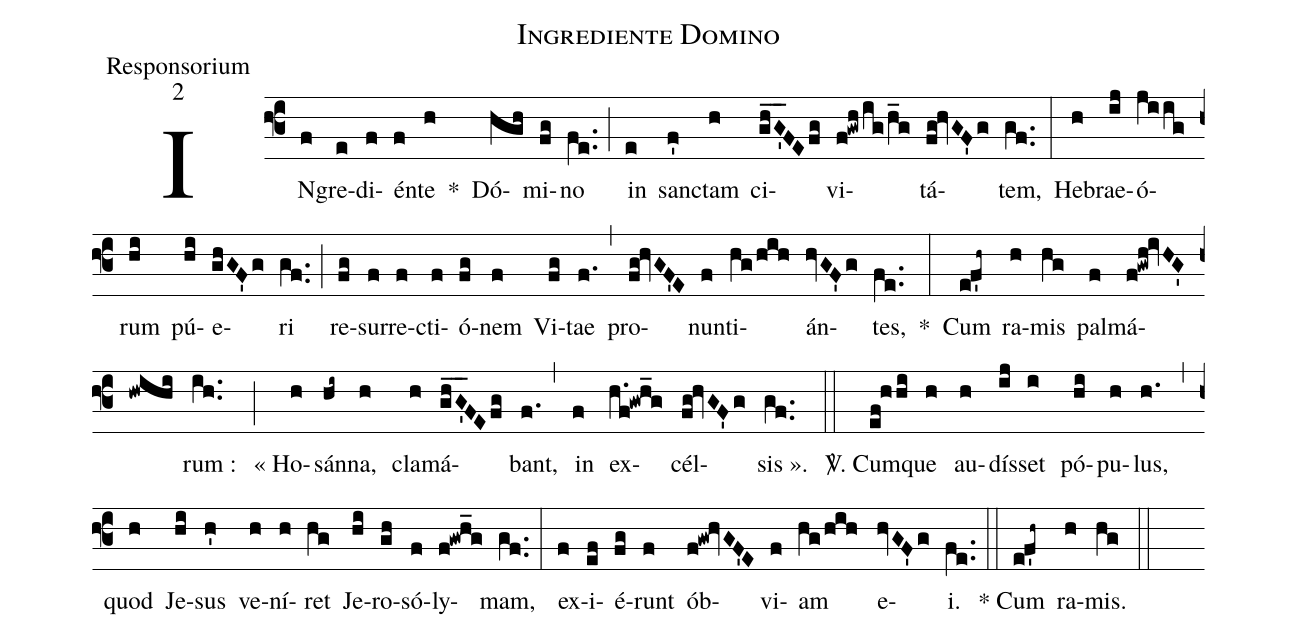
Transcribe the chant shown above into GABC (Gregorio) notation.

name:Ingrediente Domino;
office-part:Responsorium;
mode:2;
%%
(f3) IN(f)gre(e)di(f)én(f)te(h) *() Dó(hgh)mi(fg)no(fe..) (;) in(e) san(f')ctam(h) ci(gh_G'_FEfg)vi(f!gwh/ig/h_g)tá(fg!hvGF'g)tem,(gf..) (:) He(h)brae(ij)ó(jiig)rum(hi) pú(hi)e(ghGF'g)ri(gf..) (;) re(fg)sur(f)re(f)cti(f)ó(fg)nem(f) Vi(fg)tae(f.) (,) pro(fg!hvGF'E)nun(f)ti(hg/hih)án(hvGF'g)tes,(fe..) *(:) Cum(ef'h~) ra(h)mis(hg) pal(f)má(f!gwh!ivHG'hwihi)rum :(ih..) (;) « Ho(h)sán(hi~)na,(h) cla(h)má(gh_G'_FEfg)bant,(f.) (,) in(f) ex(h.f!gwh_g)cél(fg!hvGF'g)sis ».(gf..) (::) <sp>V/</sp>. Cum(ef!hhi)que(h) au(h)dís(ij)set(i) pó(hi)pu(h)lus,(h.) (,) quod(h) Je(hi)sus(h') ve(h)ní(h)ret(hg) Je(hi)ro(gh)só(f)ly(f!gwh_g)mam,(gf..) (:) ex(f)i(ef)é(fg)runt(f) ób(f!gw!hvGF'E)vi(f)am(hg/hih) e(hvGF'g)i.(fe..) (::) * Cum(ef'h~) ra(h)mis.(hg) (::)
